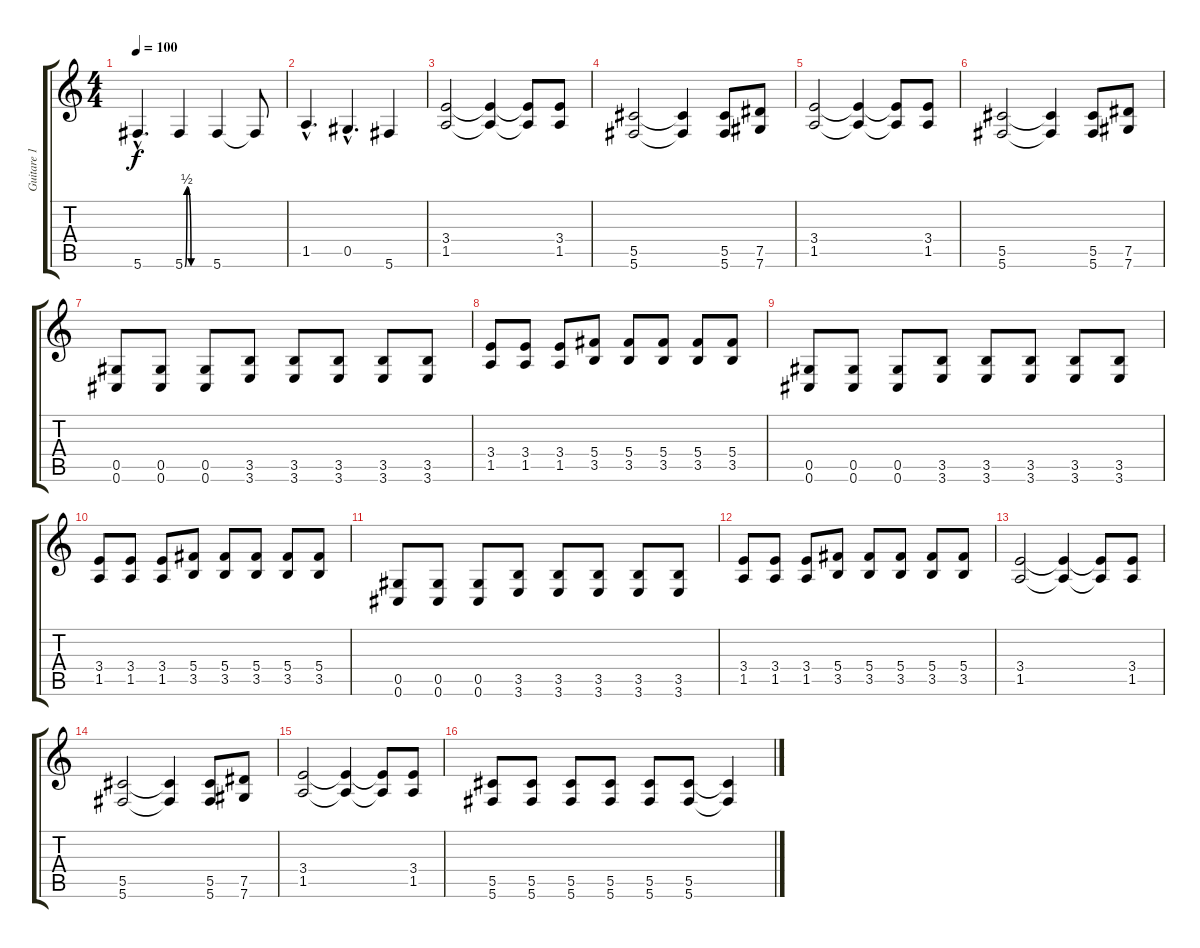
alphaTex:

\track ("Guitare 1" "Guitare 1") {instrument distortionguitar}
\staff {score tabs}
\tuning (Eb4 Bb3 Gb3 Db3 Ab2 Db2) {hide}
\ts (4 4)
\tempo 100
\clef g2
\ks c
5.6{hac}.4{d dy f} 5.6{be (custom 0 0 5 2 15 0 30 0 60 0)}.4 5.6.4 5.6{t}.8 |
1.5{hac}.4{d} 0.5{hac}.4{d} 5.6.4 |
(3.4 1.5).2 (3.4{t} 1.5{t}).4 (3.4{t} 1.5{t}).8 (3.4 1.5).8 |
(5.5 5.6).2 (5.5{t} 5.6{t}).4 (5.5 5.6).8 (7.5 7.6).8 |
(3.4 1.5).2 (3.4{t} 1.5{t}).4 (3.4{t} 1.5{t}).8 (3.4 1.5).8 |
(5.5 5.6).2 (5.5{t} 5.6{t}).4 (5.5 5.6).8 (7.5 7.6).8 |
(0.5 0.6).8 (0.5 0.6).8 (0.5 0.6).8 (3.5 3.6).8 (3.5 3.6).8 (3.5 3.6).8 (3.5 3.6).8 (3.5 3.6).8 |
(3.4 1.5).8 (3.4 1.5).8 (3.4 1.5).8 (5.4 3.5).8 (5.4 3.5).8 (5.4 3.5).8 (5.4 3.5).8 (5.4 3.5).8 |
(0.5 0.6).8 (0.5 0.6).8 (0.5 0.6).8 (3.5 3.6).8 (3.5 3.6).8 (3.5 3.6).8 (3.5 3.6).8 (3.5 3.6).8 |
(3.4 1.5).8 (3.4 1.5).8 (3.4 1.5).8 (5.4 3.5).8 (5.4 3.5).8 (5.4 3.5).8 (5.4 3.5).8 (5.4 3.5).8 |
(0.5 0.6).8 (0.5 0.6).8 (0.5 0.6).8 (3.5 3.6).8 (3.5 3.6).8 (3.5 3.6).8 (3.5 3.6).8 (3.5 3.6).8 |
(3.4 1.5).8 (3.4 1.5).8 (3.4 1.5).8 (5.4 3.5).8 (5.4 3.5).8 (5.4 3.5).8 (5.4 3.5).8 (5.4 3.5).8 |
(3.4 1.5).2 (3.4{t} 1.5{t}).4 (3.4{t} 1.5{t}).8 (3.4 1.5).8 |
(5.5 5.6).2 (5.5{t} 5.6{t}).4 (5.5 5.6).8 (7.5 7.6).8 |
(3.4 1.5).2 (3.4{t} 1.5{t}).4 (3.4{t} 1.5{t}).8 (3.4 1.5).8 |
(5.5 5.6).8 (5.5 5.6).8 (5.5 5.6).8 (5.5 5.6).8 (5.5 5.6).8 (5.5 5.6).8 (5.5{t} 5.6{t}).4
